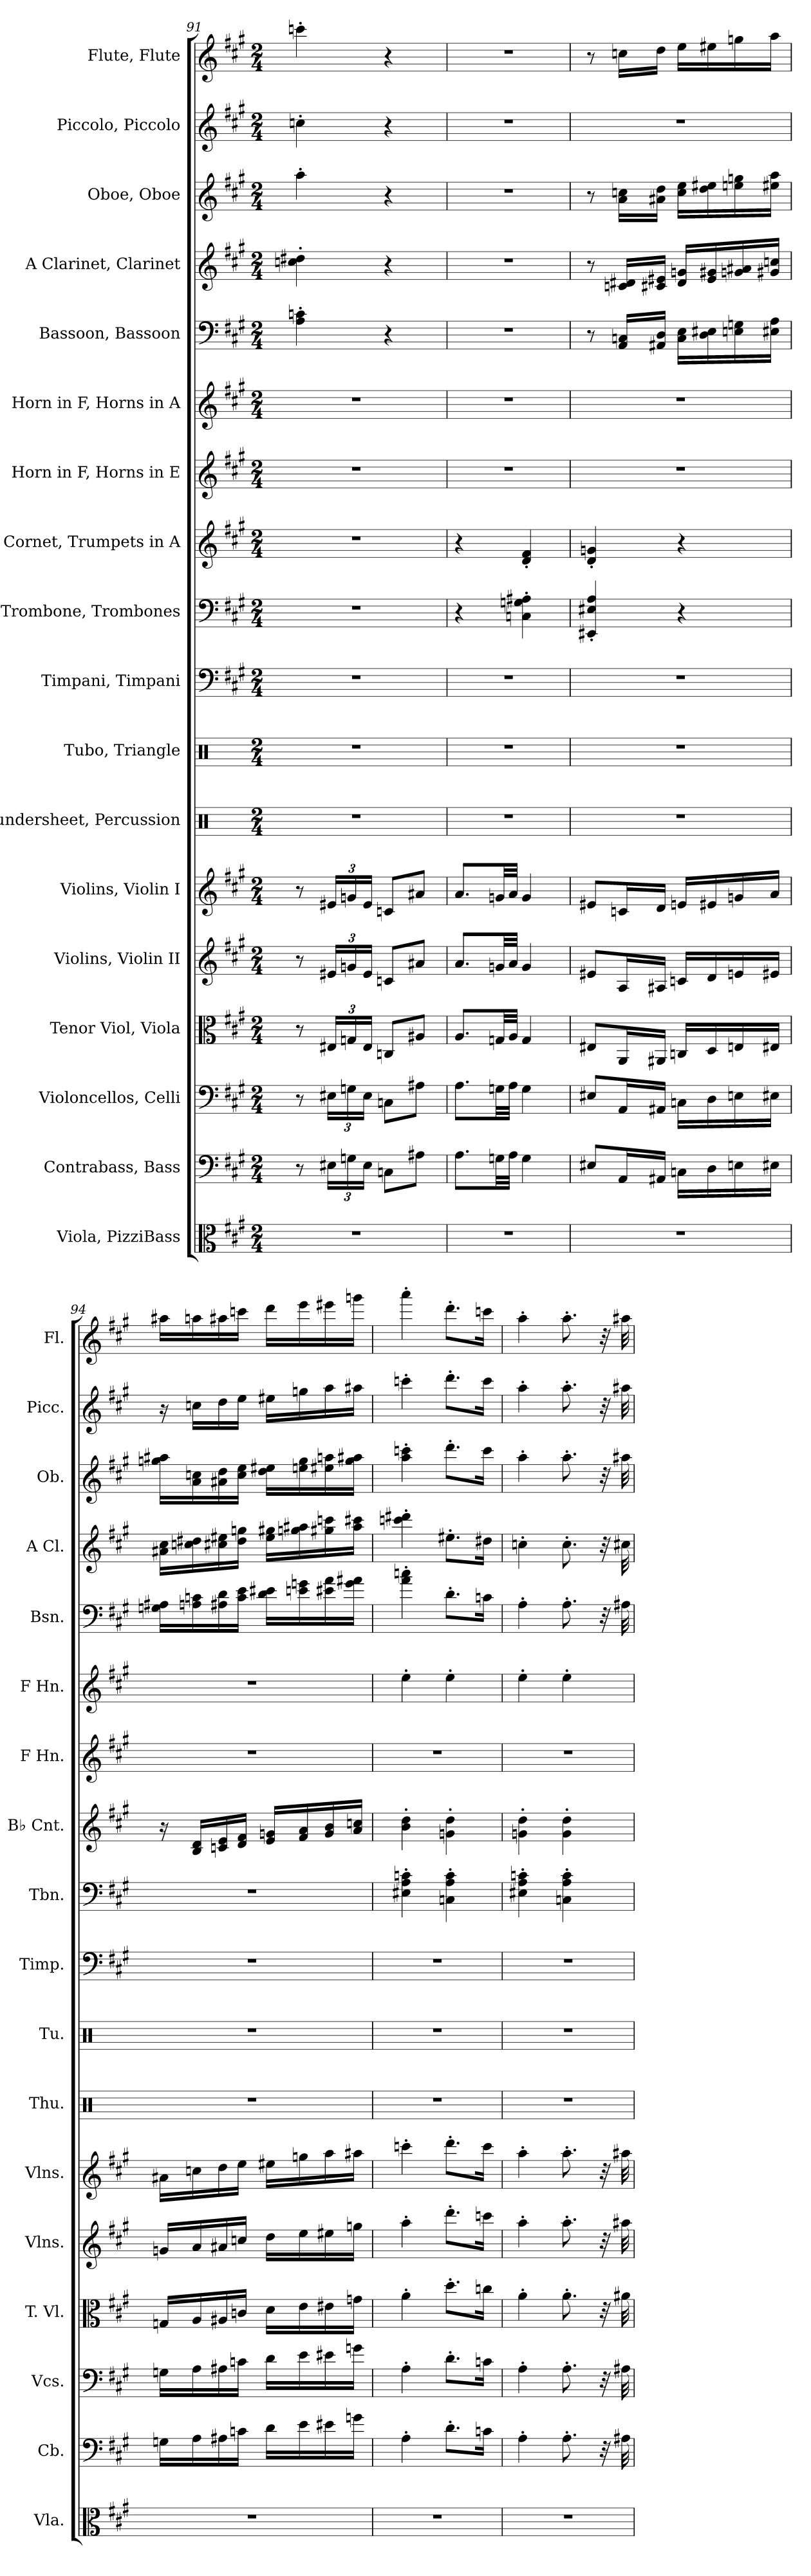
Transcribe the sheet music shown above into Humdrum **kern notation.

**kern	**kern	**kern	**kern	**kern	**kern	**kern	**kern	**kern	**kern	**kern	**kern	**kern	**kern	**kern	**kern	**kern	**kern
*part18	*part17	*part16	*part15	*part14	*part13	*part12	*part11	*part10	*part9	*part8	*part7	*part6	*part5	*part4	*part3	*part2	*part1
*staff18	*staff17	*staff16	*staff15	*staff14	*staff13	*staff12	*staff11	*staff10	*staff9	*staff8	*staff7	*staff6	*staff5	*staff4	*staff3	*staff2	*staff1
*I"Viola, PizziBass	*I"Contrabass, Bass	*I"Violoncellos, Celli	*I"Tenor Viol, Viola	*I"Violins, Violin II	*I"Violins, Violin I	*I"Thundersheet, Percussion	*I"Tubo, Triangle	*I"Timpani, Timpani	*I"Trombone, Trombones	*I"B♭ Cornet, Trumpets in A	*I"Horn in F, Horns in E	*I"Horn in F, Horns in A	*I"Bassoon, Bassoon	*I"A Clarinet, Clarinet	*I"Oboe, Oboe	*I"Piccolo, Piccolo	*I"Flute, Flute
*I'Vla.	*I'Cb.	*I'Vcs.	*I'T. Vl.	*I'Vlns.	*I'Vlns.	*I'Thu.	*I'Tu.	*I'Timp.	*I'Tbn.	*I'B♭ Cnt.	*I'F Hn.	*I'F Hn.	*I'Bsn.	*I'A Cl.	*I'Ob.	*I'Picc.	*I'Fl.
*clefC3	*clefF4	*clefF4	*clefC3	*clefG2	*clefG2	*clefX	*clefX	*clefF4	*clefF4	*clefG2	*clefG2	*clefG2	*clefF4	*clefG2	*clefG2	*clefG2	*clefG2
*	*ITrd7c12	*	*	*	*	*	*	*	*	*ITrd1c2	*ITrd4c7	*ITrd4c7	*	*ITrd2c3	*	*ITrd-7c-12	*
*k[f#c#g#]	*k[f#c#g#]	*k[f#c#g#]	*k[f#c#g#]	*k[f#c#g#]	*k[f#c#g#]	*k[]	*k[]	*k[f#c#g#]	*k[f#c#g#]	*k[f#]	*k[f#c#]	*k[f#c#]	*k[f#c#g#]	*k[f#c#g#d#a#e#]	*k[f#c#g#]	*k[f#c#g#]	*k[f#c#g#]
*M2/4	*M2/4	*M2/4	*M2/4	*M2/4	*M2/4	*M2/4	*M2/4	*M2/4	*M2/4	*M2/4	*M2/4	*M2/4	*M2/4	*M2/4	*M2/4	*M2/4	*M2/4
=91	=91	=91	=91	=91	=91	=91	=91	=91	=91	=91	=91	=91	=91	=91	=91	=91	=91
2r	8r	8r	8r	8r	8r	2r	2r	2r	2r	2r	2r	2r	4A\' 4cn\'	4an\' 4b#X\'	4aa'\	4cccn'\	4cccn'\
*	*Xbrackettup	*Xbrackettup	*Xbrackettup	*Xbrackettup	*Xbrackettup	*	*	*	*	*	*	*	*	*	*	*	*
.	24EE#X\LL	24E#X\LL	24E#X/LL	24e#X/LL	24e#X/LL	.	.	.	.	.	.	.	.	.	.	.	.
.	24GGn\	24Gn\	24Gn/	24gn/	24gn/	.	.	.	.	.	.	.	.	.	.	.	.
.	24EE#\JJ	24E#\JJ	24E#/JJ	24e#/JJ	24e#/JJ	.	.	.	.	.	.	.	.	.	.	.	.
.	8CCn\L	8Cn\L	8Cn/L	8cn/L	8cn/L	.	.	.	.	.	.	.	4r	4r	4r	4r	4r
.	8AA#X\J	8A#X\J	8A#X/J	8a#X/J	8a#X/J	.	.	.	.	.	.	.	.	.	.	.	.
!!LO:PB:g=z
=92	=92	=92	=92	=92	=92	=92	=92	=92	=92	=92	=92	=92	=92	=92	=92	=92	=92
2r	8.AA\L	8.A\L	8.A/L	8.a/L	8.a/L	2r	2r	2r	4r	4r	2r	2r	2r	2r	2r	2r	2r
.	32GGn\LL	32Gn\LL	32Gn/LL	32gn/LL	32gn/LL	.	.	.	.	.	.	.	.	.	.	.	.
.	32AA\JJJ	32A\JJJ	32A/JJJ	32a/JJJ	32a/JJJ	.	.	.	.	.	.	.	.	.	.	.	.
.	4GG\	4G\	4G/	4g/	4g/	.	.	.	4Cn\' 4Gn\' 4A#X\'	4c/' 4e/'	.	.	.	.	.	.	.
=93	=93	=93	=93	=93	=93	=93	=93	=93	=93	=93	=93	=93	=93	=93	=93	=93	=93
2r	8EE#X/L	8E#X/L	8E#X/L	8e#X/L	8e#X/L	2r	2r	2r	4EE#X/' 4E#X/' 4A/'	4c/' 4fn/'	2r	2r	8r	8r	8r	2r	8r
.	16AAA/L	16AA/L	16AA/L	16A/L	16cn/L	.	.	.	.	.	.	.	16AA/ 16Cn/LL	16An/ 16B#X/LL	16a\ 16ccn\LL	.	16ccn\LL
.	16AAA#X/JJ	16AA#X/JJ	16AA#X/JJ	16A#X/JJ	16d/JJ	.	.	.	.	.	.	.	16AA#X/ 16D/JJ	16A#X/ 16c##X/JJ	16a#X\ 16dd\JJ	.	16dd\JJ
.	16CCn\LL	16Cn\LL	16Cn/LL	16cn/LL	16en/LL	.	.	.	4r	4r	.	.	16C\ 16E\LL	16B#/ 16en/LL	16cc\ 16ee\LL	.	16ee\LL
.	16DD\	16D\	16D/	16d/	16e#X/	.	.	.	.	.	.	.	16D\ 16E#X\	16c##/ 16e#X/	16dd\ 16ee#X\	.	16ee#X\
.	16EEn\	16En\	16En/	16en/	16gn/	.	.	.	.	.	.	.	16En\ 16Gn\	16en/ 16f##X/	16een\ 16ggn\	.	16ggn\
.	16EE#X\JJ	16E#X\JJ	16E#X/JJ	16e#X/JJ	16a/JJ	.	.	.	.	.	.	.	16E#X\ 16A\JJ	16e#X/ 16an/JJ	16ee#X\ 16aa\JJ	.	16aa\JJ
!!LO:PB:g=z
=94	=94	=94	=94	=94	=94	=94	=94	=94	=94	=94	=94	=94	=94	=94	=94	=94	=94
2r	16GGn\LL	16Gn\LL	16Gn/LL	16gn/LL	16a#X\LL	2r	2r	2r	2r	16r	2r	2r	16Gn\ 16A#X\LL	16f##X\ 16a#\LL	16ggn\ 16aa#X\LL	16r	16aa#X\LL
.	16AA\	16A\	16A/	16a/	16ccn\	.	.	.	.	16A/ 16c/LL	.	.	16An\ 16cn\	16an\ 16b#X\	16a\ 16ccn\	16cccn\LL	16aan\
.	16AA#X\	16A#X\	16A#X/	16a#X/	16dd\	.	.	.	.	16B-X/ 16d/	.	.	16A#X\ 16d\	16a#X\ 16cc##X\	16a#X\ 16dd\	16ddd\	16aa#X\
.	16Cn\JJ	16cn\JJ	16cn/JJ	16ccn/JJ	16ee\JJ	.	.	.	.	16c/ 16e/JJ	.	.	16c\ 16e\JJ	16b#\ 16een\JJ	16cc\ 16ee\JJ	16eee\JJ	16cccn\JJ
.	16D\LL	16d\LL	16d\LL	16dd\LL	16ee#X\LL	.	.	.	.	16d/ 16fn/LL	.	.	16d\ 16e#X\LL	16cc##\ 16ee#X\LL	16dd\ 16ee#X\LL	16eee#X\LL	16ddd\LL
.	16E\	16e\	16e\	16ee\	16ggn\	.	.	.	.	16e/ 16g/	.	.	16en\ 16gn\	16een\ 16ff##X\	16een\ 16gg\	16gggn\	16eee\
.	16E#X\	16e#X\	16e#X\	16ee#X\	16aa\	.	.	.	.	16f/ 16a/	.	.	16e#X\ 16a\	16ee#X\ 16aan\	16ee#X\ 16aan\	16aaa\	16eee#X\
.	16Gn\JJ	16gn\JJ	16gn\JJ	16ggn\JJ	16aa#X\JJ	.	.	.	.	16g/ 16b-X/JJ	.	.	16g\ 16a#X\JJ	16ff##\ 16aa#X\JJ	16gg\ 16aa#X\JJ	16aaa#X\JJ	16gggn\JJ
=95	=95	=95	=95	=95	=95	=95	=95	=95	=95	=95	=95	=95	=95	=95	=95	=95	=95
2r	4AA'\	4A'\	4a'\	4aa'\	4cccn'\	2r	2r	2r	4E#X\' 4A\' 4cn\'	4a\' 4cc\'	2r	4a'\	4a\' 4ccn\'	4aan\' 4bb#X\'	4aa\' 4cccn\'	4ccccn'\	4aaa'\
.	8.D'\L	8.d'\L	8.dd'\L	8.ddd'\L	8.ddd'\L	.	.	.	4Cn\' 4A\' 4c\'	4fn\' 4cc\'	.	4a'\	8.d'\L	8.cc##X'\L	8.ddd'\L	8.dddd'\L	8.ddd'\L
.	16Cn\Jk	16cn\Jk	16ccn\Jk	16cccn\Jk	16ccc\Jk	.	.	.	.	.	.	.	16cn\Jk	16b#X\Jk	16ccc\Jk	16cccc\Jk	16cccn\Jk
=96	=96	=96	=96	=96	=96	=96	=96	=96	=96	=96	=96	=96	=96	=96	=96	=96	=96
2r	4AA'\	4A'\	4a'\	4aa'\	4aa'\	2r	2r	2r	4E#X\' 4A\' 4cn\'	4fn\' 4cc\'	2r	4a'\	4A'\	4an'\	4aa'\	4aaa'\	4aa'\
.	8.AA'\	8.A'\	8.a'\	8.aa'\	8.aa'\	.	.	.	4Cn\' 4A\' 4c\'	4f\' 4cc\'	.	4a'\	8.A'\	8.a'\	8.aa'\	8.aaa'\	8.aa'\
.	32r	32r	32r	32r	32r	.	.	.	.	.	.	.	32r	32r	32r	32r	32r
.	32AA#X\	32A#X\	32a#X\	32aa#X\	32aa#X\	.	.	.	.	.	.	.	32A#X\	32a#X\	32aa#X\	32aaa#X\	32aa#X\
=	=	=	=	=	=	=	=	=	=	=	=	=	=	=	=	=	=
*-	*-	*-	*-	*-	*-	*-	*-	*-	*-	*-	*-	*-	*-	*-	*-	*-	*-
